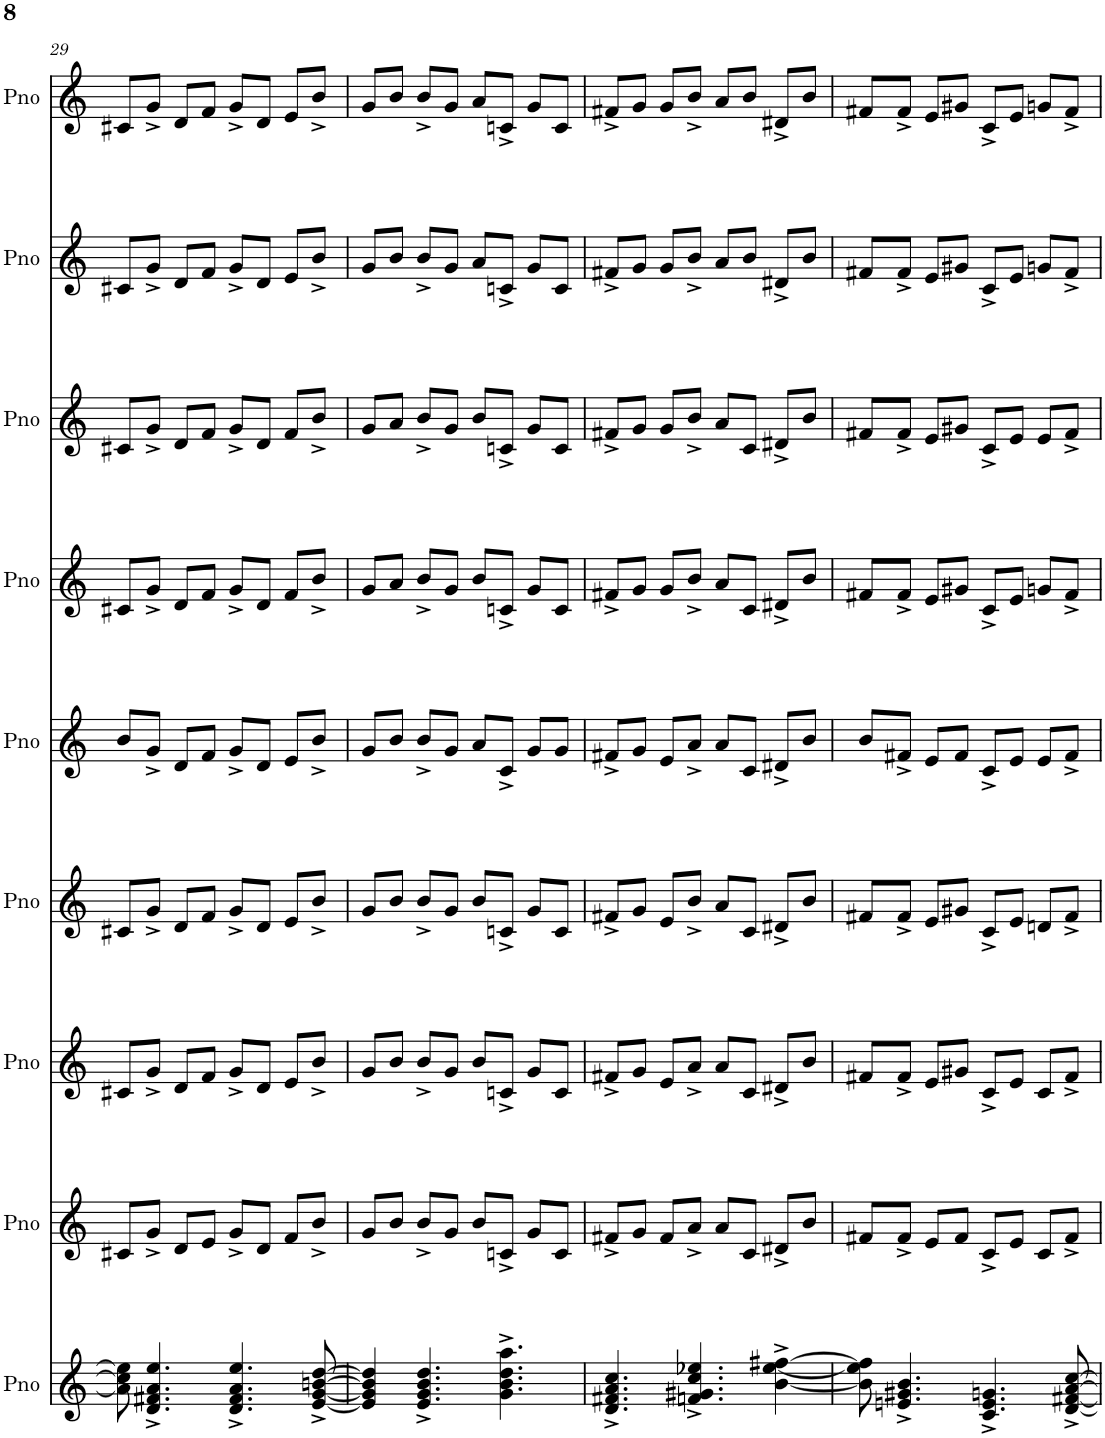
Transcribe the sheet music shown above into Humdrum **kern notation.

**kern	**kern	**kern	**kern	**kern	**kern	**kern	**kern	**kern
*part9	*part8	*part7	*part6	*part5	*part4	*part3	*part2	*part1
*staff9	*staff8	*staff7	*staff6	*staff5	*staff4	*staff3	*staff2	*staff1
*I"Piano	*I"Piano	*I"Piano	*I"Piano	*I"Piano	*I"Piano	*I"Piano	*I"Piano	*I"Piano
*I'Pno	*I'Pno	*I'Pno	*I'Pno	*I'Pno	*I'Pno	*I'Pno	*I'Pno	*I'Pno
!!LO:PB:g=z
*clefG2	*clefG2	*clefG2	*clefG2	*clefG2	*clefG2	*clefG2	*clefG2	*clefG2
*k[]	*k[]	*k[]	*k[]	*k[]	*k[]	*k[]	*k[]	*k[]
*M4/4	*M4/4	*M4/4	*M4/4	*M4/4	*M4/4	*M4/4	*M4/4	*M4/4
=29	=29	=29	=29	=29	=29	=29	=29	=29
8a\] 8cc#\] 8ee\]	8c#X/L	8c#X/L	8c#X/L	8b/L	8c#X/L	8c#X/L	8c#X/L	8c#X/L
4.d/^ 4.f#X/^ 4.a/^ 4.ee/^	8g^/J	8g^/J	8g^/J	8g^/J	8g^/J	8g^/J	8g^/J	8g^/J
.	8d/L	8d/L	8d/L	8d/L	8d/L	8d/L	8d/L	8d/L
.	8e/J	8f/J	8f/J	8f/J	8f/J	8f/J	8f/J	8f/J
4.d/^ 4.f#/^ 4.a/^ 4.ee/^	8g^/L	8g^/L	8g^/L	8g^/L	8g^/L	8g^/L	8g^/L	8g^/L
.	8d/J	8d/J	8d/J	8d/J	8d/J	8d/J	8d/J	8d/J
.	8f/L	8e/L	8e/L	8e/L	8f/L	8f/L	8e/L	8e/L
[8e/^ [8g/^ [8bn/^ [8dd/^	8b^/J	8b^/J	8b^/J	8b^/J	8b^/J	8b^/J	8b^/J	8b^/J
=30	=30	=30	=30	=30	=30	=30	=30	=30
4e/] 4g/] 4b/] 4dd/]	8g/L	8g/L	8g/L	8g/L	8g/L	8g/L	8g/L	8g/L
.	8b/J	8b/J	8b/J	8b/J	8a/J	8a/J	8b/J	8b/J
4.e/^ 4.g/^ 4.b/^ 4.dd/^	8b^/L	8b^/L	8b^/L	8b^/L	8b^/L	8b^/L	8b^/L	8b^/L
.	8g/J	8g/J	8g/J	8g/J	8g/J	8g/J	8g/J	8g/J
.	8b/L	8b/L	8b/L	8a/L	8b/L	8b/L	8a/L	8a/L
4.g\^ 4.b\^ 4.dd\^ 4.aa\^	8cn^/J	8cn^/J	8cn^/J	8c^/J	8cn^/J	8cn^/J	8cn^/J	8cn^/J
.	8g/L	8g/L	8g/L	8g/L	8g/L	8g/L	8g/L	8g/L
.	8c/J	8c/J	8c/J	8g/J	8c/J	8c/J	8c/J	8c/J
=31	=31	=31	=31	=31	=31	=31	=31	=31
4.d/^ 4.f#X/^ 4.a/^ 4.cc/^	8f#X^/L	8f#X^/L	8f#X^/L	8f#X^/L	8f#X^/L	8f#X^/L	8f#X^/L	8f#X^/L
.	8g/J	8g/J	8g/J	8g/J	8g/J	8g/J	8g/J	8g/J
.	8f#/L	8e/L	8e/L	8e/L	8g/L	8g/L	8g/L	8g/L
4.fn/^ 4.g#X/^ 4.cc/^ 4.ee-X/^	8a^/J	8a^/J	8b^/J	8a^/J	8b^/J	8b^/J	8b^/J	8b^/J
.	8a/L	8a/L	8a/L	8a/L	8a/L	8a/L	8a/L	8a/L
.	8c/J	8c/J	8c/J	8c/J	8c/J	8c/J	8b/J	8b/J
[4b\^ [4ee-\^ [4ff#X\^	8d#X^/L	8d#X^/L	8d#X^/L	8d#X^/L	8d#X^/L	8d#X^/L	8d#X^/L	8d#X^/L
.	8b/J	8b/J	8b/J	8b/J	8b/J	8b/J	8b/J	8b/J
=32	=32	=32	=32	=32	=32	=32	=32	=32
8b\] 8ee-\] 8ff#\]	8f#X/L	8f#X/L	8f#X/L	8b/L	8f#X/L	8f#X/L	8f#X/L	8f#X/L
4.en/^ 4.g#X/^ 4.b/^	8f#^/J	8f#^/J	8f#^/J	8f#X^/J	8f#^/J	8f#^/J	8f#^/J	8f#^/J
.	8e/L	8e/L	8e/L	8e/L	8e/L	8e/L	8e/L	8e/L
.	8f#/J	8g#X/J	8g#X/J	8f#/J	8g#X/J	8g#X/J	8g#X/J	8g#X/J
4.c/^ 4.e/^ 4.gn/^	8c^/L	8c^/L	8c^/L	8c^/L	8c^/L	8c^/L	8c^/L	8c^/L
.	8e/J	8e/J	8e/J	8e/J	8e/J	8e/J	8e/J	8e/J
.	8c/L	8c/L	8dn/L	8e/L	8gn/L	8e/L	8gn/L	8gn/L
[8d/^ [8f#X/^ [8a/^ [8cc/^	8f#^/J	8f#^/J	8f#^/J	8f#^/J	8f#^/J	8f#^/J	8f#^/J	8f#^/J
=	=	=	=	=	=	=	=	=
*-	*-	*-	*-	*-	*-	*-	*-	*-
